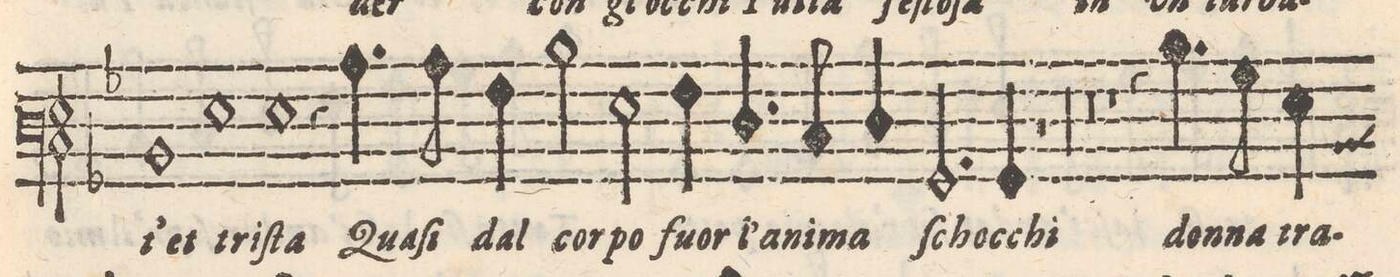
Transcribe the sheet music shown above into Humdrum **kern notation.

**kern	**text
*I"BASSO	*
*clefF3	*
*k[b-]	*
*met(C)	*
*M4/4	*
1D	t'et
=30-	=30-
1G	triſ-
=31-	=31-
1G	-ta
=32-	=32-
4r	.
4.c\	Qua-
8c\	-ſi
4A\	dal
=33-	=33-
2d\	cor-
2G\	-po
=34-	=34-
4A\	fuor
4.F/	l'a-
8E/	-ni-
4F/	-ma
=35-	=35-
2.BB-/	ſcho-
4BB-/	-cchi
=36-	=36-
1r	.
=37-	=37-
00r	.
=38-	=38-
=39-	=39-
=40-	=40-
=41-	=41-
0r	.
=42-	=42-
=43-	=43-
1r	.
=44-	=44-
4r	.
4.d\	don-
8B-\	-na
4G\	tra-
*custos:D	*
=45-	=45-
*-	*-
